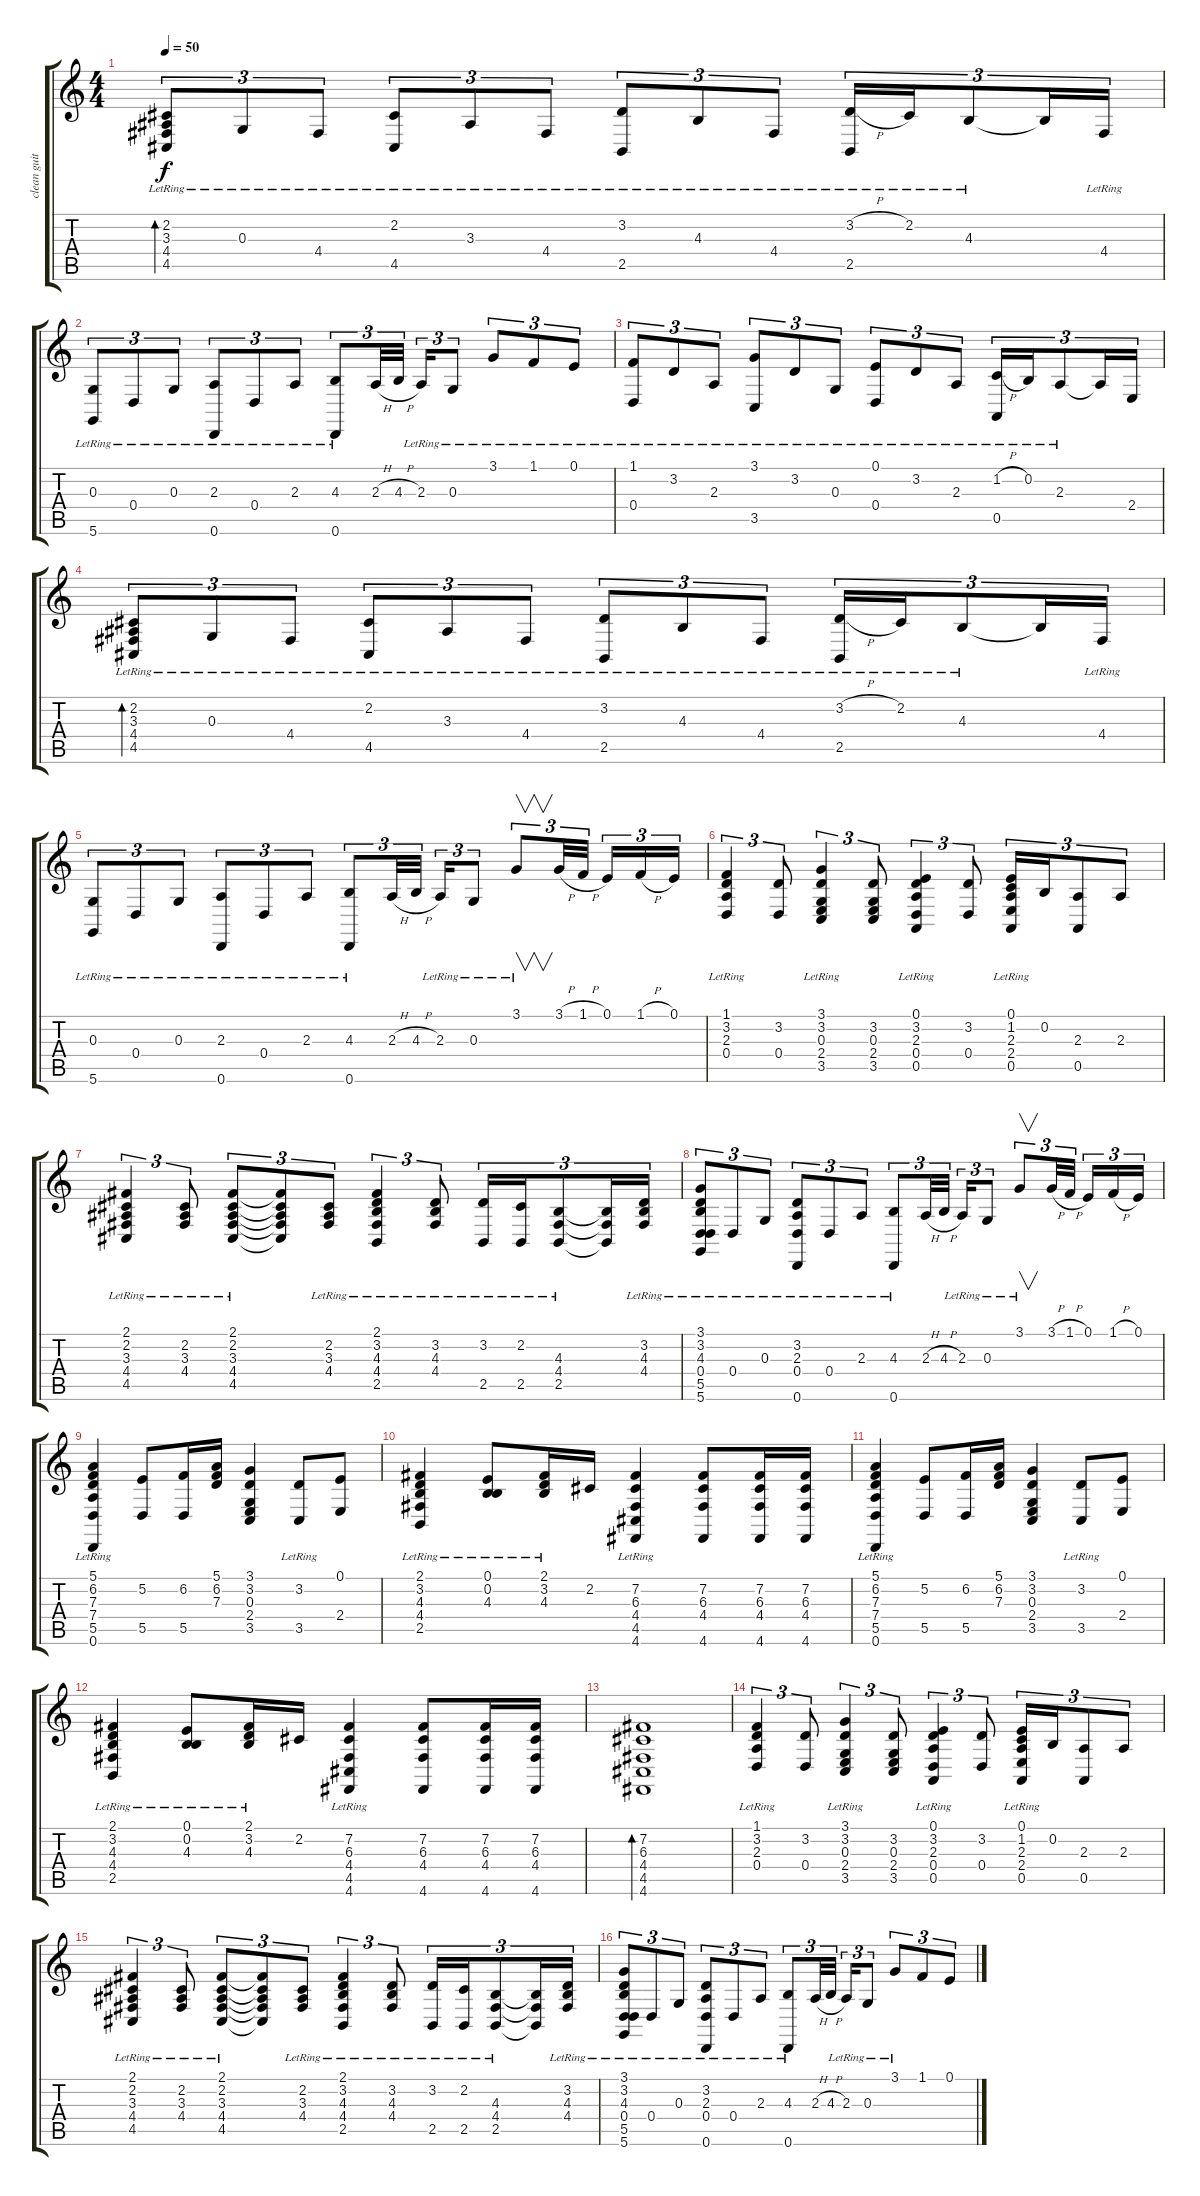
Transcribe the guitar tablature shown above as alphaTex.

\track ("clean guitar" "clean guit") {instrument acousticgrandpiano}
\staff {score tabs}
\tuning (E4 B3 G3 D3 A2 D2) {hide}
\ts (4 4)
\tempo 50
\clef g2
\ks c
(2.2{lr} 3.3{lr} 4.4{lr} 4.5{lr}).8{tu (3 2) bd 60 dy f} 0.3{lr}.8{tu (3 2)} 4.4{lr}.8{tu (3 2)} (2.2{lr} 4.5{lr}).8{tu (3 2)} 3.3{lr}.8{tu (3 2)} 4.4{lr}.8{tu (3 2)} (3.2{lr} 2.5{lr}).8{tu (3 2)} 4.3{lr}.8{tu (3 2)} 4.4{lr}.8{tu (3 2)} (3.2{h} 2.5{lr}).16{tu (3 2)} 2.2{lr}.16{tu (3 2)} 4.3{lr}.8{tu (3 2)} 4.3{t}.16{tu (3 2)} 4.4{lr}.16{tu (3 2)} |
(0.3{lr} 5.6{lr}).8{tu (3 2)} 0.4{lr}.8{tu (3 2)} 0.3{lr}.8{tu (3 2)} (2.3{lr} 0.6{lr}).8{tu (3 2)} 0.4{lr}.8{tu (3 2)} 2.3{lr}.8{tu (3 2)} (4.3{lr} 0.6{lr}).8{tu (3 2)} 2.3{h}.32{tu (3 2)} 4.3{h}.32{tu (3 2)} 2.3{lr}.16{tu (3 2)} 0.3{lr}.8{tu (3 2)} 3.1{lr}.8{tu (3 2)} 1.1{lr}.8{tu (3 2)} 0.1{lr}.8{tu (3 2)} |
(1.1{lr} 0.4{lr}).8{tu (3 2)} 3.2{lr}.8{tu (3 2)} 2.3{lr}.8{tu (3 2)} (3.1{lr} 3.5{lr}).8{tu (3 2)} 3.2{lr}.8{tu (3 2)} 0.3{lr}.8{tu (3 2)} (0.1{lr} 0.4{lr}).8{tu (3 2)} 3.2{lr}.8{tu (3 2)} 2.3{lr}.8{tu (3 2)} (1.2{h} 0.5{lr}).16{tu (3 2)} 0.2{lr}.16{tu (3 2)} 2.3{lr}.8{tu (3 2)} 2.3{t}.16{tu (3 2)} 2.4.16{tu (3 2)} |
(2.2{lr} 3.3{lr} 4.4{lr} 4.5{lr}).8{tu (3 2) bd 60} 0.3{lr}.8{tu (3 2)} 4.4{lr}.8{tu (3 2)} (2.2{lr} 4.5{lr}).8{tu (3 2)} 3.3{lr}.8{tu (3 2)} 4.4{lr}.8{tu (3 2)} (3.2{lr} 2.5{lr}).8{tu (3 2)} 4.3{lr}.8{tu (3 2)} 4.4{lr}.8{tu (3 2)} (3.2{h} 2.5{lr}).16{tu (3 2)} 2.2{lr}.16{tu (3 2)} 4.3{lr}.8{tu (3 2)} 4.3{t}.16{tu (3 2)} 4.4{lr}.16{tu (3 2)} |
(0.3{lr} 5.6{lr}).8{tu (3 2)} 0.4{lr}.8{tu (3 2)} 0.3{lr}.8{tu (3 2)} (2.3{lr} 0.6{lr}).8{tu (3 2)} 0.4{lr}.8{tu (3 2)} 2.3{lr}.8{tu (3 2)} (4.3{lr} 0.6{lr}).8{tu (3 2)} 2.3{h}.32{tu (3 2)} 4.3{h}.32{tu (3 2)} 2.3{lr}.16{tu (3 2)} 0.3{lr}.8{tu (3 2)} 3.1{lr}.8{v tu (3 2)} 3.1{h}.32{tu (3 2)} 1.1{h}.32{tu (3 2)} 0.1.16{tu (3 2)} 1.1{h}.16{tu (3 2)} 0.1.16{tu (3 2)} |
(1.1{lr} 3.2{lr} 2.3{lr} 0.4{lr}).4{tu (3 2)} (3.2 0.4).8{tu (3 2)} (3.1{lr} 3.2 0.3{lr} 2.4{lr} 3.5{lr}).4{tu (3 2)} (3.2 0.3 2.4 3.5).8{tu (3 2)} (0.1{lr} 3.2{lr} 2.3{lr} 0.4{lr} 0.5{lr}).4{tu (3 2)} (3.2 0.4).8{tu (3 2)} (0.1 1.2 2.3{lr} 2.4 0.5{lr}).16{tu (3 2)} 0.2.16{tu (3 2)} (2.3 0.5).8{tu (3 2)} 2.3.8{tu (3 2)} |
(2.1 2.2{lr} 3.3{lr} 4.4{lr} 4.5{lr}).4{tu (3 2)} (2.2 3.3 4.4{lr}).8{tu (3 2)} (2.1 2.2{lr} 3.3 4.4 4.5{lr}).8{tu (3 2)} (2.1{t} 2.2{t} 3.3{t} 4.4{t} 4.5{t}).8{tu (3 2)} (2.2 3.3 4.4{lr}).8{tu (3 2)} (2.1 3.2{lr} 4.3 4.4 2.5{lr}).4{tu (3 2)} (3.2 4.3{lr} 4.4{lr}).8{tu (3 2)} (3.2 2.5{lr}).16{tu (3 2)} (2.2{lr} 2.5).16{tu (3 2)} (4.3 4.4 2.5{lr}).8{tu (3 2)} (4.3{t} 4.4{t} 2.5{t}).16{tu (3 2)} (3.2{lr} 4.3{lr} 4.4{lr}).16{tu (3 2)} |
(3.1 3.2 4.3{lr} 0.4 5.5 5.6{lr}).8{tu (3 2)} 0.4{lr}.8{tu (3 2)} 0.3{lr}.8{tu (3 2)} (3.2 2.3{lr} 0.4 0.6{lr}).8{tu (3 2)} 0.4{lr}.8{tu (3 2)} 2.3{lr}.8{tu (3 2)} (4.3{lr} 0.6{lr}).8{tu (3 2)} 2.3{h}.32{tu (3 2)} 4.3{h}.32{tu (3 2)} 2.3{lr}.16{tu (3 2)} 0.3{lr}.8{tu (3 2)} 3.1{lr}.8{v tu (3 2)} 3.1{h}.32{tu (3 2)} 1.1{h}.32{tu (3 2)} 0.1.16{tu (3 2)} 1.1{h}.16{tu (3 2)} 0.1.16{tu (3 2)} |
(5.1{lr} 6.2{lr} 7.3{lr} 7.4{lr} 5.5 0.6).4 (5.2 5.5).8 (6.2 5.5).16 (5.1 6.2 7.3).16 (3.1 3.2 0.3 2.4 3.5).4 (3.2{lr} 3.5{lr}).8 (0.1 2.4).8 |
(2.1 3.2{lr} 4.3{lr} 4.4{lr} 2.5{lr}).4 (0.1 0.2{lr} 4.3{lr}).8 (2.1 3.2 4.3{lr}).16 2.2.16 (7.2 6.3 4.4 4.5{lr} 4.6{lr}).4 (7.2 6.3 4.4 4.6).8 (7.2 6.3 4.4 4.6).16 (7.2 6.3 4.4 4.6).16 |
(5.1{lr} 6.2{lr} 7.3{lr} 7.4{lr} 5.5 0.6).4 (5.2 5.5).8 (6.2 5.5).16 (5.1 6.2 7.3).16 (3.1 3.2 0.3 2.4 3.5).4 (3.2{lr} 3.5{lr}).8 (0.1 2.4).8 |
(2.1 3.2{lr} 4.3{lr} 4.4{lr} 2.5{lr}).4 (0.1 0.2{lr} 4.3{lr}).8 (2.1 3.2 4.3{lr}).16 2.2.16 (7.2 6.3 4.4 4.5{lr} 4.6{lr}).4 (7.2 6.3 4.4 4.6).8 (7.2 6.3 4.4 4.6).16 (7.2 6.3 4.4 4.6).16 |
(7.2 6.3 4.4 4.5 4.6).1{bd 60} |
(1.1{lr} 3.2{lr} 2.3{lr} 0.4{lr}).4{tu (3 2)} (3.2 0.4).8{tu (3 2)} (3.1{lr} 3.2 0.3{lr} 2.4{lr} 3.5{lr}).4{tu (3 2)} (3.2 0.3 2.4 3.5).8{tu (3 2)} (0.1{lr} 3.2{lr} 2.3{lr} 0.4{lr} 0.5{lr}).4{tu (3 2)} (3.2 0.4).8{tu (3 2)} (0.1 1.2 2.3{lr} 2.4 0.5{lr}).16{tu (3 2)} 0.2.16{tu (3 2)} (2.3 0.5).8{tu (3 2)} 2.3.8{tu (3 2)} |
(2.1 2.2{lr} 3.3{lr} 4.4{lr} 4.5{lr}).4{tu (3 2)} (2.2 3.3 4.4{lr}).8{tu (3 2)} (2.1 2.2{lr} 3.3 4.4 4.5{lr}).8{tu (3 2)} (2.1{t} 2.2{t} 3.3{t} 4.4{t} 4.5{t}).8{tu (3 2)} (2.2 3.3 4.4{lr}).8{tu (3 2)} (2.1 3.2{lr} 4.3 4.4 2.5{lr}).4{tu (3 2)} (3.2 4.3{lr} 4.4{lr}).8{tu (3 2)} (3.2 2.5{lr}).16{tu (3 2)} (2.2{lr} 2.5).16{tu (3 2)} (4.3 4.4 2.5{lr}).8{tu (3 2)} (4.3{t} 4.4{t} 2.5{t}).16{tu (3 2)} (3.2{lr} 4.3{lr} 4.4{lr}).16{tu (3 2)} |
(3.1 3.2 4.3{lr} 0.4 5.5 5.6{lr}).8{tu (3 2)} 0.4{lr}.8{tu (3 2)} 0.3{lr}.8{tu (3 2)} (3.2 2.3{lr} 0.4 0.6{lr}).8{tu (3 2)} 0.4{lr}.8{tu (3 2)} 2.3{lr}.8{tu (3 2)} (4.3{lr} 0.6{lr}).8{tu (3 2)} 2.3{h}.32{tu (3 2)} 4.3{h}.32{tu (3 2)} 2.3{lr}.16{tu (3 2)} 0.3{lr}.8{tu (3 2)} 3.1{lr}.8{tu (3 2)} 1.1.8{tu (3 2)} 0.1.8{tu (3 2)}
